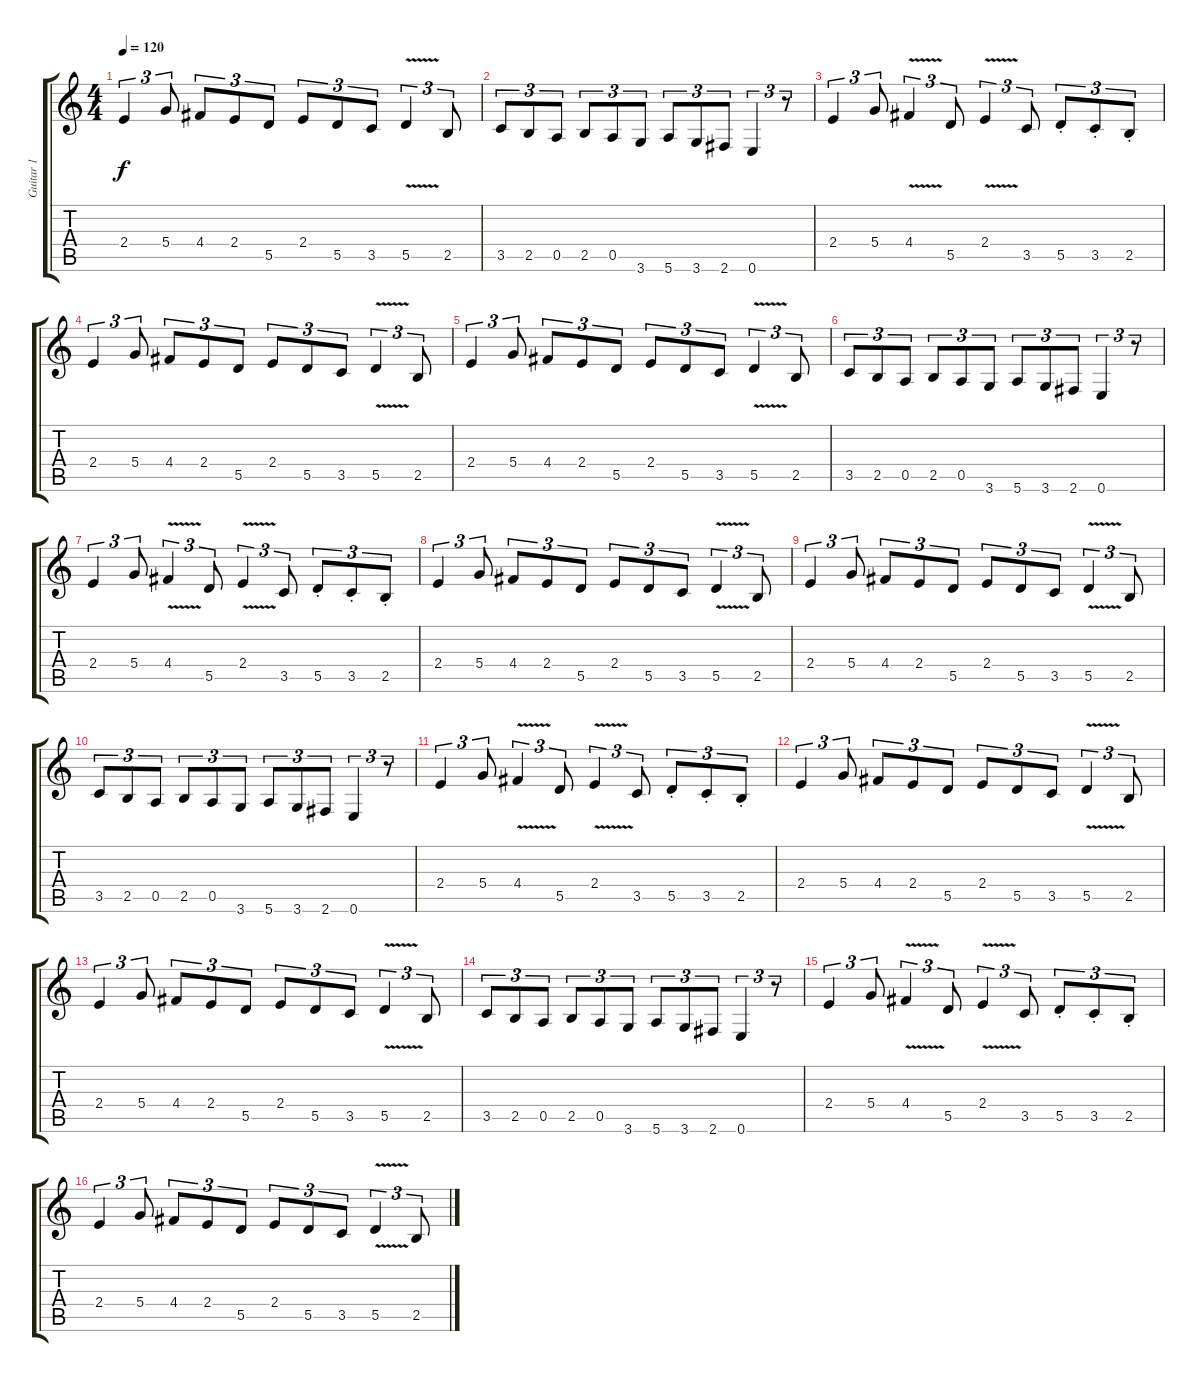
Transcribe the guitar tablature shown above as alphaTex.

\track ("Guitar 1" "Guitar 1") {instrument distortionguitar}
\staff {score tabs}
\tuning (E4 B3 G3 D3 A2 E2) {hide}
\ts (4 4)
\tempo 120
\clef g2
\ks c
2.4.4{tu (3 2) dy f} 5.4.8{tu (3 2)} 4.4.8{tu (3 2)} 2.4.8{tu (3 2)} 5.5.8{tu (3 2)} 2.4.8{tu (3 2)} 5.5.8{tu (3 2)} 3.5.8{tu (3 2)} 5.5{v}.4{tu (3 2)} 2.5.8{tu (3 2)} |
3.5.8{tu (3 2)} 2.5.8{tu (3 2)} 0.5.8{tu (3 2)} 2.5.8{tu (3 2)} 0.5.8{tu (3 2)} 3.6.8{tu (3 2)} 5.6.8{tu (3 2)} 3.6.8{tu (3 2)} 2.6.8{tu (3 2)} 0.6.4{tu (3 2)} r.8{tu (3 2)} |
2.4.4{tu (3 2)} 5.4.8{tu (3 2)} 4.4{v}.4{tu (3 2)} 5.5.8{tu (3 2)} 2.4{v}.4{tu (3 2)} 3.5.8{tu (3 2)} 5.5{st}.8{tu (3 2)} 3.5{st}.8{tu (3 2)} 2.5{st}.8{tu (3 2)} |
2.4.4{tu (3 2)} 5.4.8{tu (3 2)} 4.4.8{tu (3 2)} 2.4.8{tu (3 2)} 5.5.8{tu (3 2)} 2.4.8{tu (3 2)} 5.5.8{tu (3 2)} 3.5.8{tu (3 2)} 5.5{v}.4{tu (3 2)} 2.5.8{tu (3 2)} |
2.4.4{tu (3 2)} 5.4.8{tu (3 2)} 4.4.8{tu (3 2)} 2.4.8{tu (3 2)} 5.5.8{tu (3 2)} 2.4.8{tu (3 2)} 5.5.8{tu (3 2)} 3.5.8{tu (3 2)} 5.5{v}.4{tu (3 2)} 2.5.8{tu (3 2)} |
3.5.8{tu (3 2)} 2.5.8{tu (3 2)} 0.5.8{tu (3 2)} 2.5.8{tu (3 2)} 0.5.8{tu (3 2)} 3.6.8{tu (3 2)} 5.6.8{tu (3 2)} 3.6.8{tu (3 2)} 2.6.8{tu (3 2)} 0.6.4{tu (3 2)} r.8{tu (3 2)} |
2.4.4{tu (3 2)} 5.4.8{tu (3 2)} 4.4{v}.4{tu (3 2)} 5.5.8{tu (3 2)} 2.4{v}.4{tu (3 2)} 3.5.8{tu (3 2)} 5.5{st}.8{tu (3 2)} 3.5{st}.8{tu (3 2)} 2.5{st}.8{tu (3 2)} |
2.4.4{tu (3 2)} 5.4.8{tu (3 2)} 4.4.8{tu (3 2)} 2.4.8{tu (3 2)} 5.5.8{tu (3 2)} 2.4.8{tu (3 2)} 5.5.8{tu (3 2)} 3.5.8{tu (3 2)} 5.5{v}.4{tu (3 2)} 2.5.8{tu (3 2)} |
2.4.4{tu (3 2)} 5.4.8{tu (3 2)} 4.4.8{tu (3 2)} 2.4.8{tu (3 2)} 5.5.8{tu (3 2)} 2.4.8{tu (3 2)} 5.5.8{tu (3 2)} 3.5.8{tu (3 2)} 5.5{v}.4{tu (3 2)} 2.5.8{tu (3 2)} |
3.5.8{tu (3 2)} 2.5.8{tu (3 2)} 0.5.8{tu (3 2)} 2.5.8{tu (3 2)} 0.5.8{tu (3 2)} 3.6.8{tu (3 2)} 5.6.8{tu (3 2)} 3.6.8{tu (3 2)} 2.6.8{tu (3 2)} 0.6.4{tu (3 2)} r.8{tu (3 2)} |
2.4.4{tu (3 2) volume 14} 5.4.8{tu (3 2)} 4.4{v}.4{tu (3 2)} 5.5.8{tu (3 2)} 2.4{v}.4{tu (3 2) volume 13} 3.5.8{tu (3 2)} 5.5{st}.8{tu (3 2)} 3.5{st}.8{tu (3 2)} 2.5{st}.8{tu (3 2)} |
2.4.4{tu (3 2) volume 12} 5.4.8{tu (3 2)} 4.4.8{tu (3 2)} 2.4.8{tu (3 2)} 5.5.8{tu (3 2)} 2.4.8{tu (3 2) volume 11} 5.5.8{tu (3 2)} 3.5.8{tu (3 2)} 5.5{v}.4{tu (3 2)} 2.5.8{tu (3 2)} |
2.4.4{tu (3 2) volume 10} 5.4.8{tu (3 2)} 4.4.8{tu (3 2)} 2.4.8{tu (3 2)} 5.5.8{tu (3 2)} 2.4.8{tu (3 2) volume 9} 5.5.8{tu (3 2)} 3.5.8{tu (3 2)} 5.5{v}.4{tu (3 2)} 2.5.8{tu (3 2)} |
3.5.8{tu (3 2) volume 8} 2.5.8{tu (3 2)} 0.5.8{tu (3 2)} 2.5.8{tu (3 2)} 0.5.8{tu (3 2)} 3.6.8{tu (3 2)} 5.6.8{tu (3 2) volume 7} 3.6.8{tu (3 2)} 2.6.8{tu (3 2)} 0.6.4{tu (3 2)} r.8{tu (3 2)} |
2.4.4{tu (3 2) volume 6} 5.4.8{tu (3 2)} 4.4{v}.4{tu (3 2)} 5.5.8{tu (3 2)} 2.4{v}.4{tu (3 2) volume 5} 3.5.8{tu (3 2)} 5.5{st}.8{tu (3 2)} 3.5{st}.8{tu (3 2)} 2.5{st}.8{tu (3 2)} |
2.4.4{tu (3 2) volume 5} 5.4.8{tu (3 2)} 4.4.8{tu (3 2)} 2.4.8{tu (3 2)} 5.5.8{tu (3 2)} 2.4.8{tu (3 2) volume 4} 5.5.8{tu (3 2)} 3.5.8{tu (3 2)} 5.5{v}.4{tu (3 2)} 2.5.8{tu (3 2)}
